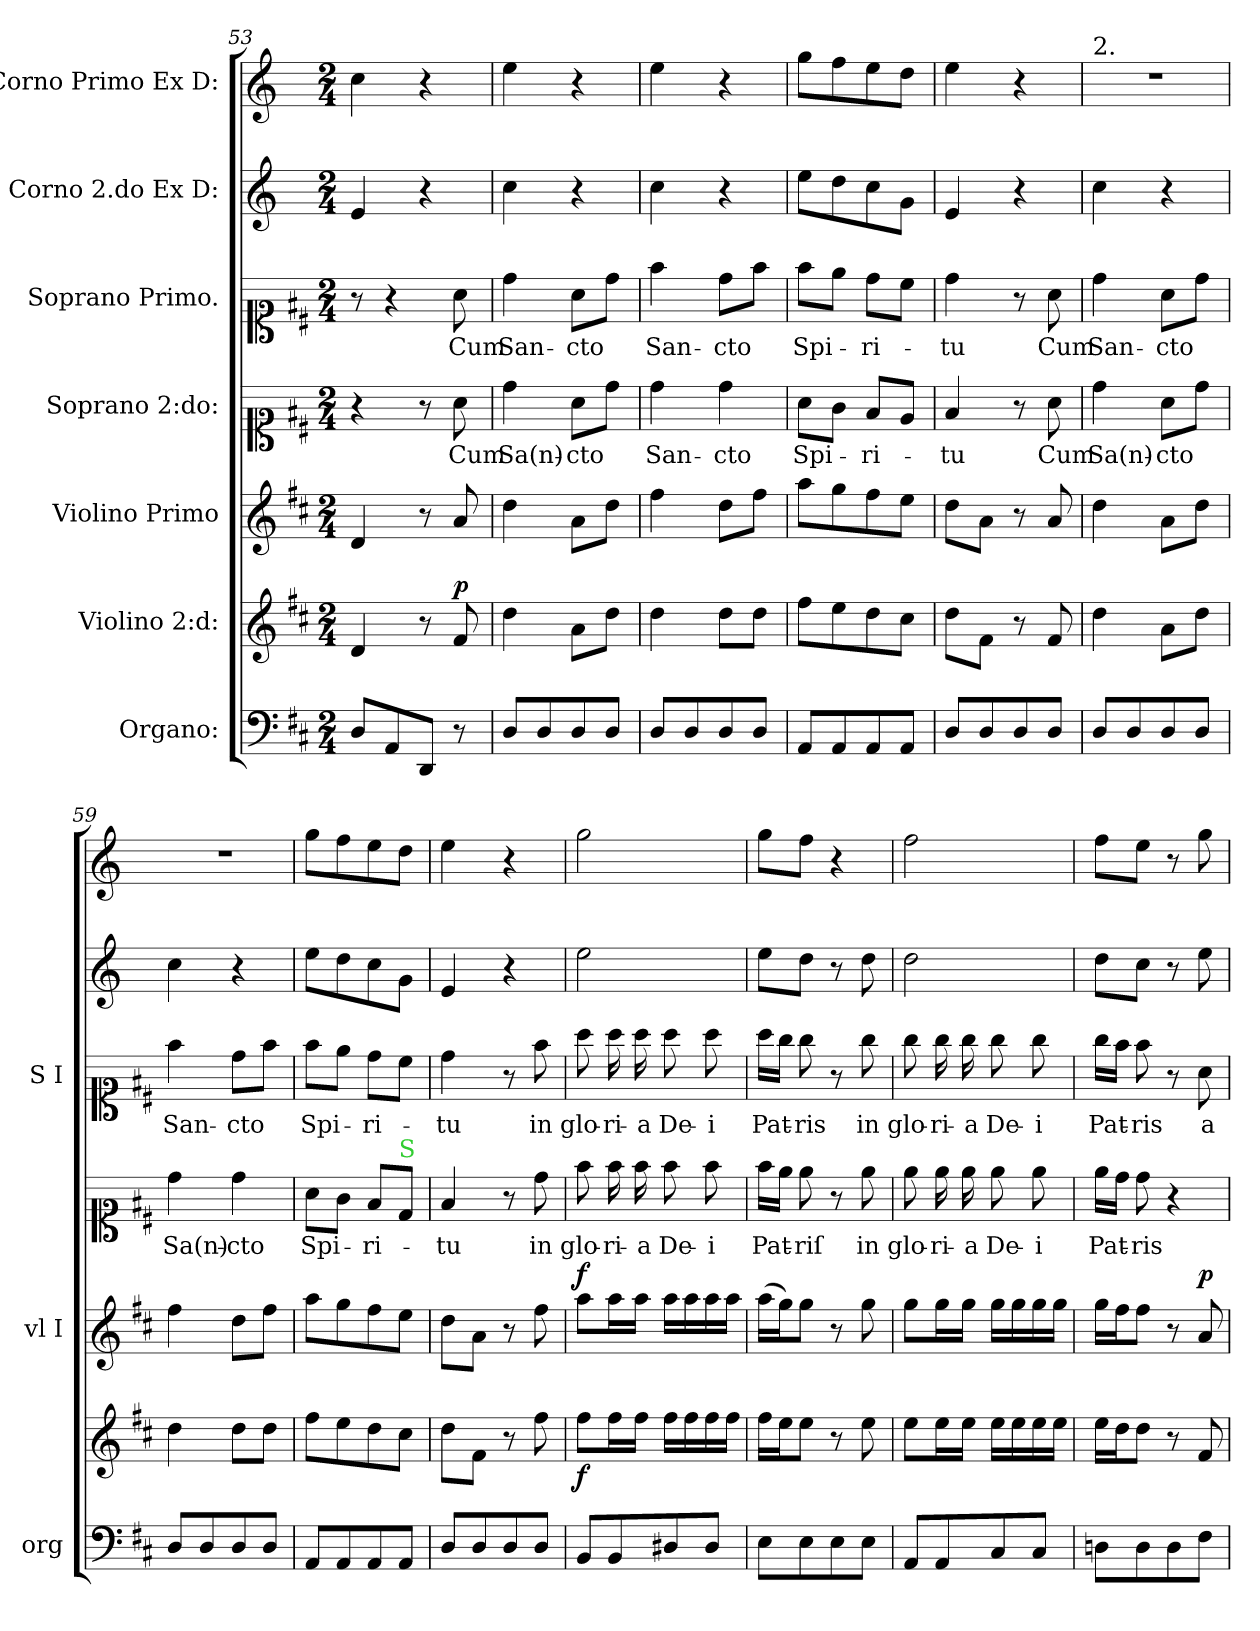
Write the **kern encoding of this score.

**kern	**dynam	**kern	**dynam	**kern	**dynam	**kern	**text	**kern	**text	**kern	**kern
*part7	*part7	*part6	*part6	*part5	*part5	*part4	*part4	*part3	*part3	*part2	*part1
*staff7	*staff7	*staff6	*staff6	*staff5	*staff5	*staff4	*staff4	*staff3	*staff3	*staff2	*staff1
*I"Organo:	*	*I"Violino 2:d:	*	*I"Violino Primo	*	*I"Soprano 2:do:	*	*I"Soprano Primo.	*	*I"Corno 2.do Ex D:	*I"Corno Primo Ex D:
*I'org	*	*	*	*I'vl I	*	*	*	*I'S I	*	*	*
*clefF4	*	*clefG2	*	*clefG2	*	*clefC1	*	*clefC1	*	*clefG2	*clefG2
*	*	*	*	*	*	*	*	*	*	*ITrd6c10	*ITrd6c10
*k[f#c#]	*	*k[f#c#]	*	*k[f#c#]	*	*k[f#c#]	*	*k[f#c#]	*	*k[f#c#]	*k[f#c#]
*M2/4	*	*M2/4	*	*M2/4	*	*M2/4	*	*M2/4	*	*M2/4	*M2/4
=53	=53	=53	=53	=53	=53	=53	=53	=53	=53	=53	=53
8D/L	.	4d/	.	4d/	.	4r	.	8r	.	4F#/	4d\
8AA/	.	.	.	.	.	.	.	4r	.	.	.
8DD/J	.	8r	.	8r	.	8r	.	.	.	4r	4r
!	!	!	!LO:DY:a	!	!	!	!	!	!	!	!
8r	.	8f#/	p	8a/	pia&colon;	8a\	Cum	8a\	Cum	.	.
=54	=54	=54	=54	=54	=54	=54	=54	=54	=54	=54	=54
8D/L	pia&colon;	4dd\	.	4dd\	.	4dd\	Sa(n)-	4dd\	San-	4d\	4f#\
8D/	.	.	.	.	.	.	.	.	.	.	.
8D/	.	8a\L	.	8a\L	.	8a\L	-cto	8a\L	-cto	4r	4r
8D/J	.	8dd\J	.	8dd\J	.	8dd\J	.	8dd\J	.	.	.
=55	=55	=55	=55	=55	=55	=55	=55	=55	=55	=55	=55
!	!	!	!	!	!	!	!	!	!LO:LY:i	!	!
8D/L	.	4dd\	.	4ff#\	.	4dd\	San-	4ff#\	San-	4d\	4f#\
8D/	.	.	.	.	.	.	.	.	.	.	.
!	!	!	!	!	!	!	!	!	!LO:LY:i	!	!
8D/	.	8dd\L	.	8dd\L	.	4dd\	-cto	8dd\L	-cto	4r	4r
8D/J	.	8dd\J	.	8ff#\J	.	.	.	8ff#\J	.	.	.
=56	=56	=56	=56	=56	=56	=56	=56	=56	=56	=56	=56
8AA/L	.	8ff#\L	.	8aa\L	.	8a\L	Spi-	8ff#\L	Spi-	8f#\L	8a\L
8AA/	.	8ee\	.	8gg\	.	8g\J	.	8ee\J	.	8e\	8g\
8AA/	.	8dd\	.	8ff#\	.	8f#/L	-ri-	8dd\L	-ri-	8d\	8f#\
8AA/J	.	8cc#\J	.	8ee\J	.	8e/J	.	8cc#\J	.	8A\J	8e\J
=57	=57	=57	=57	=57	=57	=57	=57	=57	=57	=57	=57
8D/L	.	8dd\L	.	8dd\L	.	4f#/	-tu	4dd\	-tu	4F#/	4f#\
8D/	.	8f#\J	.	8a\J	.	.	.	.	.	.	.
8D/	.	8r	.	8r	.	8r	.	8r	.	4r	4r
8D/J	.	8f#/	.	8a/	.	8a\	Cum	8a\	Cum	.	.
=58	=58	=58	=58	=58	=58	=58	=58	=58	=58	=58	=58
!	!	!	!	!	!	!	!	!	!	!	!LO:TX:a:t=2.
8D/L	.	4dd\	.	4dd\	.	4dd\	Sa(n)-	4dd\	San-	4d\	2r
8D/	.	.	.	.	.	.	.	.	.	.	.
8D/	.	8a\L	.	8a\L	.	8a\L	-cto	8a\L	-cto	4r	.
8D/J	.	8dd\J	.	8dd\J	.	8dd\J	.	8dd\J	.	.	.
=59	=59	=59	=59	=59	=59	=59	=59	=59	=59	=59	=59
!	!	!	!	!	!	!	!	!	!LO:LY:i	!	!
8D/L	.	4dd\	.	4ff#\	.	4dd\	Sa(n)-	4ff#\	San-	4d\	2r
8D/	.	.	.	.	.	.	.	.	.	.	.
!	!	!	!	!	!	!	!	!	!LO:LY:i	!	!
8D/	.	8dd\L	.	8dd\L	.	4dd\	-cto	8dd\L	-cto	4r	.
8D/J	.	8dd\J	.	8ff#\J	.	.	.	8ff#\J	.	.	.
=60	=60	=60	=60	=60	=60	=60	=60	=60	=60	=60	=60
8AA/L	.	8ff#\L	.	8aa\L	.	8a\L	Spi-	8ff#\L	Spi-	8f#\L	8a\L
8AA/	.	8ee\	.	8gg\	.	8g\J	.	8ee\J	.	8e\	8g\
8AA/	.	8dd\	.	8ff#\	.	8f#/L	-ri-	8dd\L	-ri-	8d\	8f#\
!	!	!	!	!	!	!LO:TX:a:color=limegreen:t=S	!	!	!	!	!
8AA/J	.	8cc#\J	.	8ee\J	.	8d/J	.	8cc#\J	.	8A\J	8e\J
=61	=61	=61	=61	=61	=61	=61	=61	=61	=61	=61	=61
8D/L	.	8dd\L	.	8dd\L	.	4f#/	-tu	4dd\	-tu	4F#/	4f#\
8D/	.	8f#\J	.	8a\J	.	.	.	.	.	.	.
8D/	.	8r	.	8r	.	8r	.	8r	.	4r	4r
8D/J	.	8ff#\	.	8ff#\	.	8dd\	in	8ff#\	in	.	.
=62	=62	=62	=62	=62	=62	=62	=62	=62	=62	=62	=62
!	!	!	!	!	!LO:DY:a	!	!	!	!	!	!
8BB/L	.	8ff#\L	f	8aa\L	f	8ff#\	glo-	8aa\	glo-	2f#\	2a\
8BB/	.	16ff#\L	.	16aa\L	.	16ff#\	-ri-	16aa\	-ri-	.	.
.	.	16ff#\JJ	.	16aa\JJ	.	16ff#\	-a	16aa\	-a	.	.
8D#X/	.	16ff#\LL	.	16aa\LL	.	8ff#\	De-	8aa\	De-	.	.
.	.	16ff#\	.	16aa\	.	.	.	.	.	.	.
8D#/J	.	16ff#\	.	16aa\	.	8ff#\	-i	8aa\	-i	.	.
.	.	16ff#\JJ	.	16aa\JJ	.	.	.	.	.	.	.
=63	=63	=63	=63	=63	=63	=63	=63	=63	=63	=63	=63
8E\L	.	16ff#\LL	.	(16aa\LL	.	16ff#\LL	Pat-	16aa\LL	Pat-	8f#\L	8a\L
.	.	16ee\J	.	16gg\J)	.	16ee\JJ	.	16gg\JJ	.	.	.
8E\	.	8ee\J	.	8gg\J	.	8ee\	riſ	8gg\	-ris	8e\J	8g\J
8E\	.	8r	.	8r	.	8r	.	8r	.	8r	4r
8E\J	.	8ee\	.	8gg\	.	8ee\	in	8gg\	in	8e\	.
=64	=64	=64	=64	=64	=64	=64	=64	=64	=64	=64	=64
8AA/L	.	8ee\L	.	8gg\L	.	8ee\	glo-	8gg\	glo-	2e\	2g\
8AA/	.	16ee\L	.	16gg\L	.	16ee\	-ri-	16gg\	-ri-	.	.
.	.	16ee\JJ	.	16gg\JJ	.	16ee\	-a	16gg\	-a	.	.
8C#/	.	16ee\LL	.	16gg\LL	.	8ee\	De-	8gg\	De-	.	.
.	.	16ee\	.	16gg\	.	.	.	.	.	.	.
8C#/J	.	16ee\	.	16gg\	.	8ee\	-i	8gg\	-i	.	.
.	.	16ee\JJ	.	16gg\JJ	.	.	.	.	.	.	.
=65	=65	=65	=65	=65	=65	=65	=65	=65	=65	=65	=65
8Dn\L	.	16ee\LL	.	16gg\LL	.	16ee\LL	Pat-	16gg\LL	Pat-	8e\L	8g\L
.	.	16dd\J	.	16ff#\J	.	16dd\JJ	.	16ff#\JJ	.	.	.
8D\	.	8dd\J	.	8ff#\J	.	8dd\	-ris	8ff#\	-ris	8d\J	8f#\J
8D\	.	8r	.	8r	.	4r	.	8r	.	8r	8r
!	!	!	!	!	!LO:DY:a	!	!	!	!	!	!
8F#\J	.	8f#/	.	8a/	p	.	.	8a\	a-	8f#\	8a\
=	=	=	=	=	=	=	=	=	=	=	=
*-	*-	*-	*-	*-	*-	*-	*-	*-	*-	*-	*-
